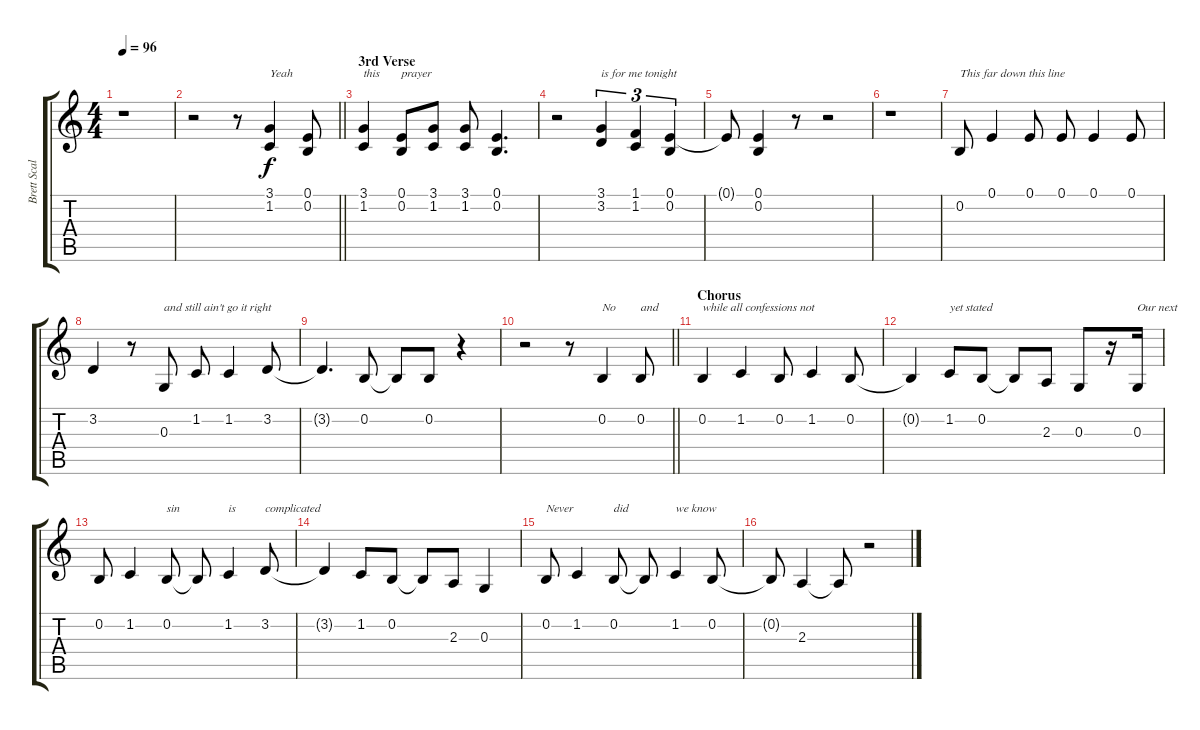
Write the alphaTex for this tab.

\track ("Brett Scallions (Vocals)" "Brett Scal") {instrument violin}
\staff {score tabs}
\tuning (E4 B3 G3 D3 A2 E2) {hide}
\ts (4 4)
\tempo 96
\clef g2
\ks c
r.1{dy f} |
\barLineRight lightlight
r.2 r.8 (3.1 1.2).4{txt "Yeah"} (0.1 0.2).8 |
\section ("" "3rd Verse")
(3.1 1.2).4{txt "this"} (0.1 0.2).8{txt "prayer"} (3.1 1.2).8 (3.1 1.2).8 (0.1 0.2).4{d} |
r.2 (3.1 3.2).4{tu (3 2) txt "is for me tonight"} (1.1 1.2).4{tu (3 2)} (0.1 0.2).4{tu (3 2)} |
0.1{t}.8 (0.1 0.2).4 r.8 r.2 |
r.1 |
0.2.8{txt "This far down this line"} 0.1.4 0.1.8 0.1.8 0.1.4 0.1.8 |
3.2.4 r.8 0.3.8{txt "and still ain't go it right"} 1.2.8 1.2.4 3.2.8 |
3.2{t}.4{d} 0.2.8 0.2{t}.8 0.2.8 r.4 |
\barLineRight lightlight
r.2 r.8 0.2.4{txt "No"} 0.2.8{txt "and"} |
\section ("" "Chorus")
0.2.4{txt "while all confessions not"} 1.2.4 0.2.8 1.2.4 0.2.8 |
0.2{t}.4 1.2.8{txt "yet stated"} 0.2.8 0.2{t}.8 2.3.8 0.3.8 r.16 0.3.16{txt "Our next"} |
0.2.8 1.2.4 0.2.8{txt "sin"} 0.2{t}.8 1.2.4{txt "is"} 3.2.8{txt "complicated"} |
3.2{t}.4 1.2.8 0.2.8 0.2{t}.8 2.3.8 0.3.4 |
0.2.8{txt "Never"} 1.2.4 0.2.8{txt "did"} 0.2{t}.8 1.2.4{txt "we know"} 0.2.8 |
0.2{t}.8 2.3.4 2.3{t}.8 r.2
